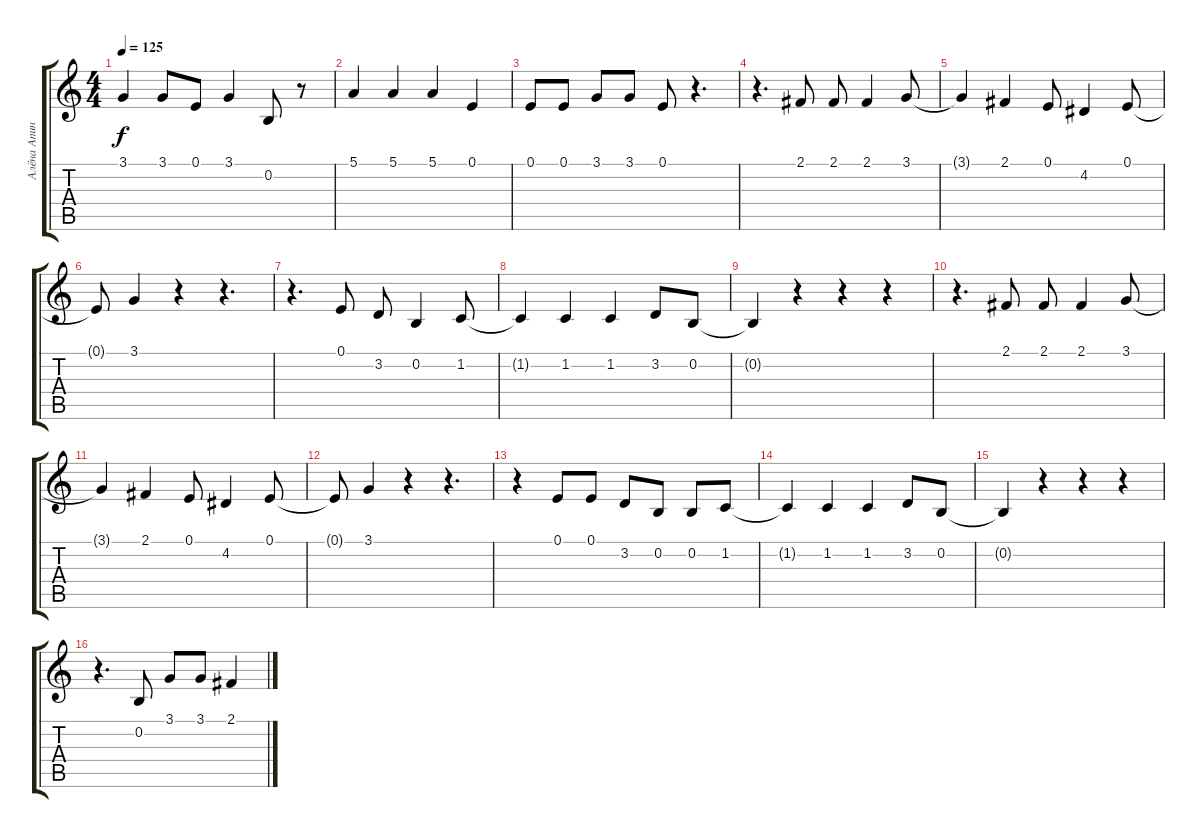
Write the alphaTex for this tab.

\track ("Алёна Апина (вокал)" "Алёна Апин") {instrument lead6voice}
\staff {score tabs}
\tuning (E4 B3 G3 D3 A2 E2) {hide}
\ts (4 4)
\tempo 125
\clef g2
\ks c
3.1.4{dy f} 3.1.8 0.1.8 3.1.4 0.2.8 r.8 |
5.1.4 5.1.4 5.1.4 0.1.4 |
0.1.8 0.1.8 3.1.8 3.1.8 0.1.8 r.4{d} |
r.4{d} 2.1.8 2.1.8 2.1.4 3.1.8 |
3.1{t}.4 2.1.4 0.1.8 4.2.4 0.1.8 |
0.1{t}.8 3.1.4 r.4 r.4{d} |
r.4{d} 0.1.8 3.2.8 0.2.4 1.2.8 |
1.2{t}.4 1.2.4 1.2.4 3.2.8 0.2.8 |
0.2{t}.4 r.4 r.4 r.4 |
r.4{d} 2.1.8 2.1.8 2.1.4 3.1.8 |
3.1{t}.4 2.1.4 0.1.8 4.2.4 0.1.8 |
0.1{t}.8 3.1.4 r.4 r.4{d} |
r.4 0.1.8 0.1.8 3.2.8 0.2.8 0.2.8 1.2.8 |
1.2{t}.4 1.2.4 1.2.4 3.2.8 0.2.8 |
0.2{t}.4 r.4 r.4 r.4 |
r.4{d} 0.2.8 3.1.8 3.1.8 2.1.4
